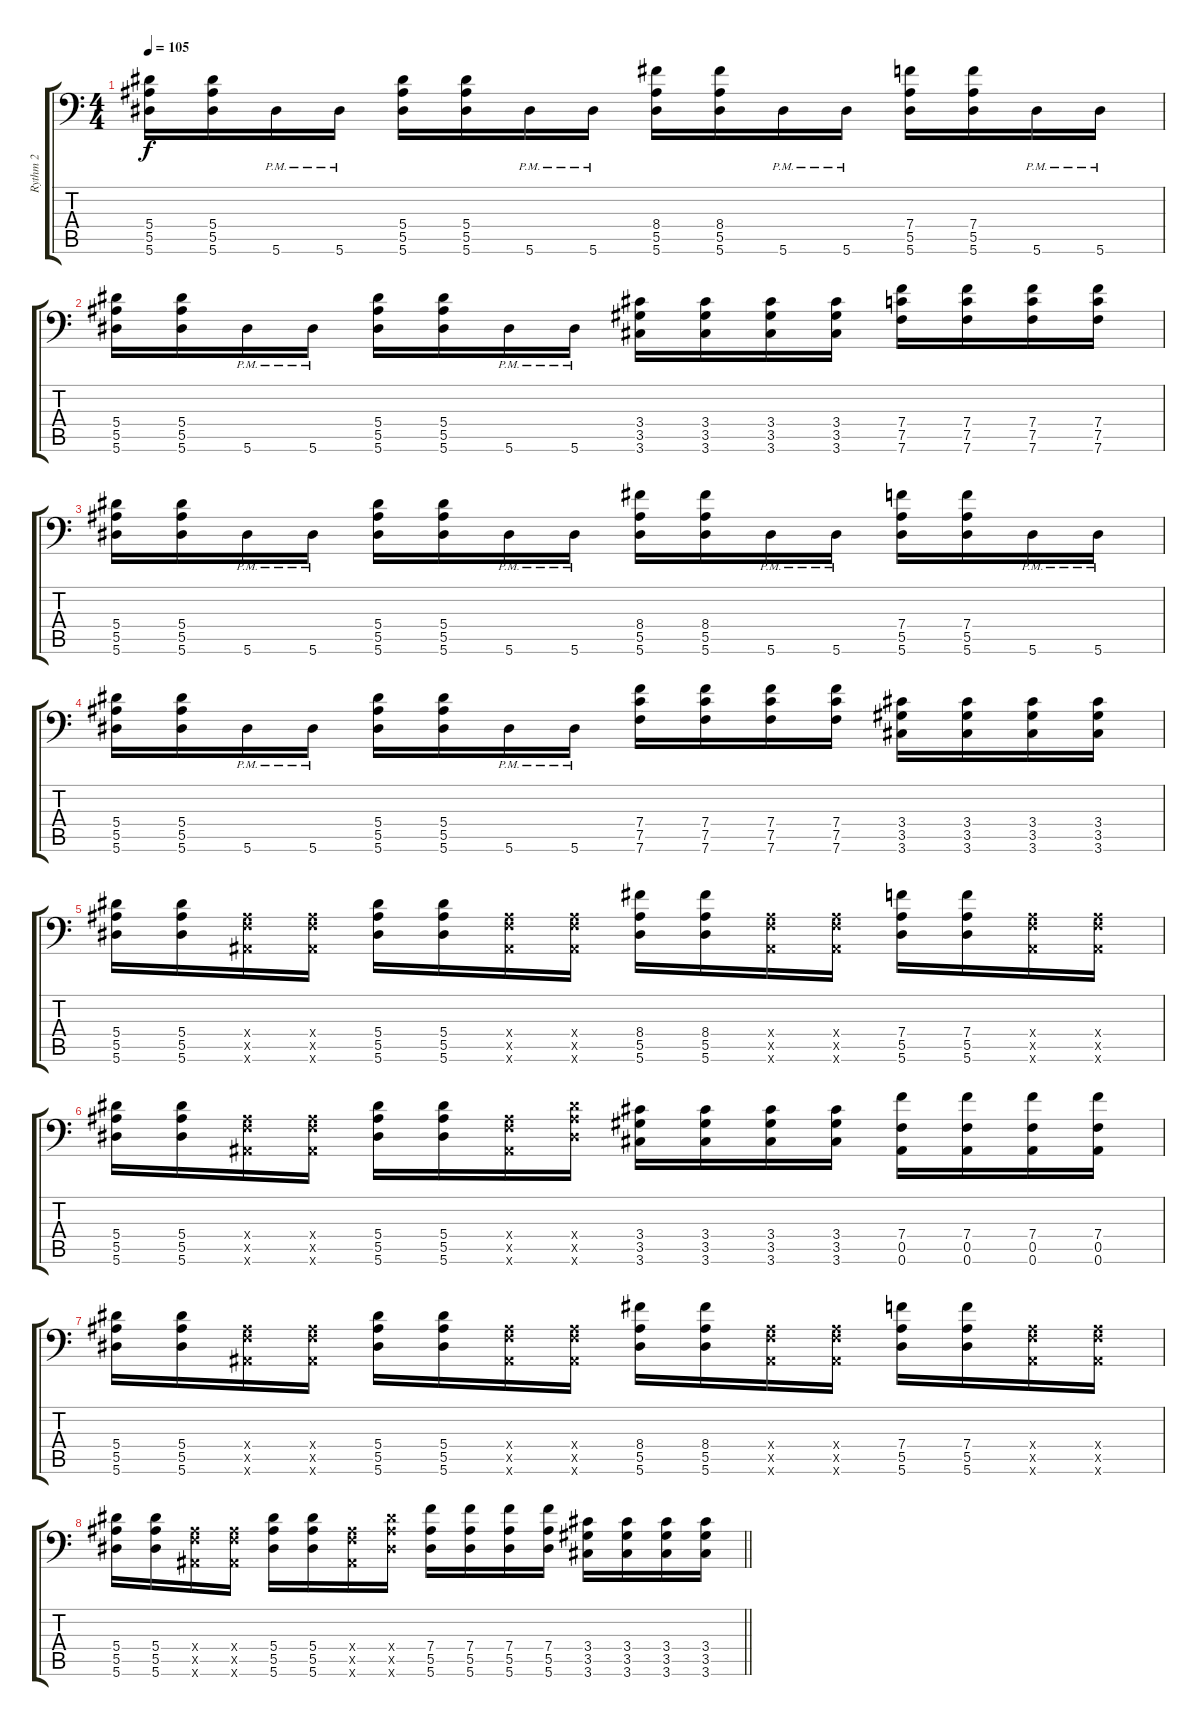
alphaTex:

\track ("Rythm 2" "Rythm 2") {instrument overdrivenguitar}
\staff {score tabs}
\tuning (C4 G3 Eb3 Bb2 F2 Bb1) {hide}
\ts (4 4)
\tempo 105
\clef f4
\ks c
(5.4 5.5 5.6).16{dy f} (5.4 5.5 5.6).16 5.6{pm}.16 5.6{pm}.16 (5.4 5.5 5.6).16 (5.4 5.5 5.6).16 5.6{pm}.16 5.6{pm}.16 (8.4 5.5 5.6).16 (8.4 5.5 5.6).16 5.6{pm}.16 5.6{pm}.16 (7.4 5.5 5.6).16 (7.4 5.5 5.6).16 5.6{pm}.16 5.6{pm}.16 |
(5.4 5.5 5.6).16 (5.4 5.5 5.6).16 5.6{pm}.16 5.6{pm}.16 (5.4 5.5 5.6).16 (5.4 5.5 5.6).16 5.6{pm}.16 5.6{pm}.16 (3.4 3.5 3.6).16 (3.4 3.5 3.6).16 (3.4 3.5 3.6).16 (3.4 3.5 3.6).16 (7.4 7.5 7.6).16 (7.4 7.5 7.6).16 (7.4 7.5 7.6).16 (7.4 7.5 7.6).16 |
(5.4 5.5 5.6).16 (5.4 5.5 5.6).16 5.6{pm}.16 5.6{pm}.16 (5.4 5.5 5.6).16 (5.4 5.5 5.6).16 5.6{pm}.16 5.6{pm}.16 (8.4 5.5 5.6).16 (8.4 5.5 5.6).16 5.6{pm}.16 5.6{pm}.16 (7.4 5.5 5.6).16 (7.4 5.5 5.6).16 5.6{pm}.16 5.6{pm}.16 |
(5.4 5.5 5.6).16 (5.4 5.5 5.6).16 5.6{pm}.16 5.6{pm}.16 (5.4 5.5 5.6).16 (5.4 5.5 5.6).16 5.6{pm}.16 5.6{pm}.16 (7.4 7.5 7.6).16 (7.4 7.5 7.6).16 (7.4 7.5 7.6).16 (7.4 7.5 7.6).16 (3.4 3.5 3.6).16 (3.4 3.5 3.6).16 (3.4 3.5 3.6).16 (3.4 3.5 3.6).16 |
(5.4 5.5 5.6).16 (5.4 5.5 5.6).16 (0.4{x} 0.5{x} 0.6{x}).16 (0.4{x} 0.5{x} 0.6{x}).16 (5.4 5.5 5.6).16 (5.4 5.5 5.6).16 (0.4{x} 0.5{x} 0.6{x}).16 (0.4{x} 0.5{x} 0.6{x}).16 (8.4 5.5 5.6).16 (8.4 5.5 5.6).16 (0.4{x} 0.5{x} 0.6{x}).16 (0.4{x} 0.5{x} 0.6{x}).16 (7.4 5.5 5.6).16 (7.4 5.5 5.6).16 (0.4{x} 0.5{x} 0.6{x}).16 (0.4{x} 0.5{x} 0.6{x}).16 |
(5.4 5.5 5.6).16 (5.4 5.5 5.6).16 (0.4{x} 0.5{x} 0.6{x}).16 (0.4{x} 0.5{x} 0.6{x}).16 (5.4 5.5 5.6).16 (5.4 5.5 5.6).16 (0.4{x} 0.5{x} 0.6{x}).16 (5.4{x} 5.5{x} 5.6{x}).16 (3.4 3.5 3.6).16 (3.4 3.5 3.6).16 (3.4 3.5 3.6).16 (3.4 3.5 3.6).16 (7.4 0.5 0.6).16 (7.4 0.5 0.6).16 (7.4 0.5 0.6).16 (7.4 0.5 0.6).16 |
(5.4 5.5 5.6).16 (5.4 5.5 5.6).16 (0.4{x} 0.5{x} 0.6{x}).16 (0.4{x} 0.5{x} 0.6{x}).16 (5.4 5.5 5.6).16 (5.4 5.5 5.6).16 (0.4{x} 0.5{x} 0.6{x}).16 (0.4{x} 0.5{x} 0.6{x}).16 (8.4 5.5 5.6).16 (8.4 5.5 5.6).16 (0.4{x} 0.5{x} 0.6{x}).16 (0.4{x} 0.5{x} 0.6{x}).16 (7.4 5.5 5.6).16 (7.4 5.5 5.6).16 (0.4{x} 0.5{x} 0.6{x}).16 (0.4{x} 0.5{x} 0.6{x}).16 |
\barLineRight lightlight
(5.4 5.5 5.6).16 (5.4 5.5 5.6).16 (0.4{x} 0.5{x} 0.6{x}).16 (0.4{x} 0.5{x} 0.6{x}).16 (5.4 5.5 5.6).16 (5.4 5.5 5.6).16 (0.4{x} 0.5{x} 0.6{x}).16 (5.4{x} 5.5{x} 5.6{x}).16 (7.4 5.5 5.6).16 (7.4 5.5 5.6).16 (7.4 5.5 5.6).16 (7.4 5.5 5.6).16 (3.4 3.5 3.6).16 (3.4 3.5 3.6).16 (3.4 3.5 3.6).16 (3.4 3.5 3.6).16
